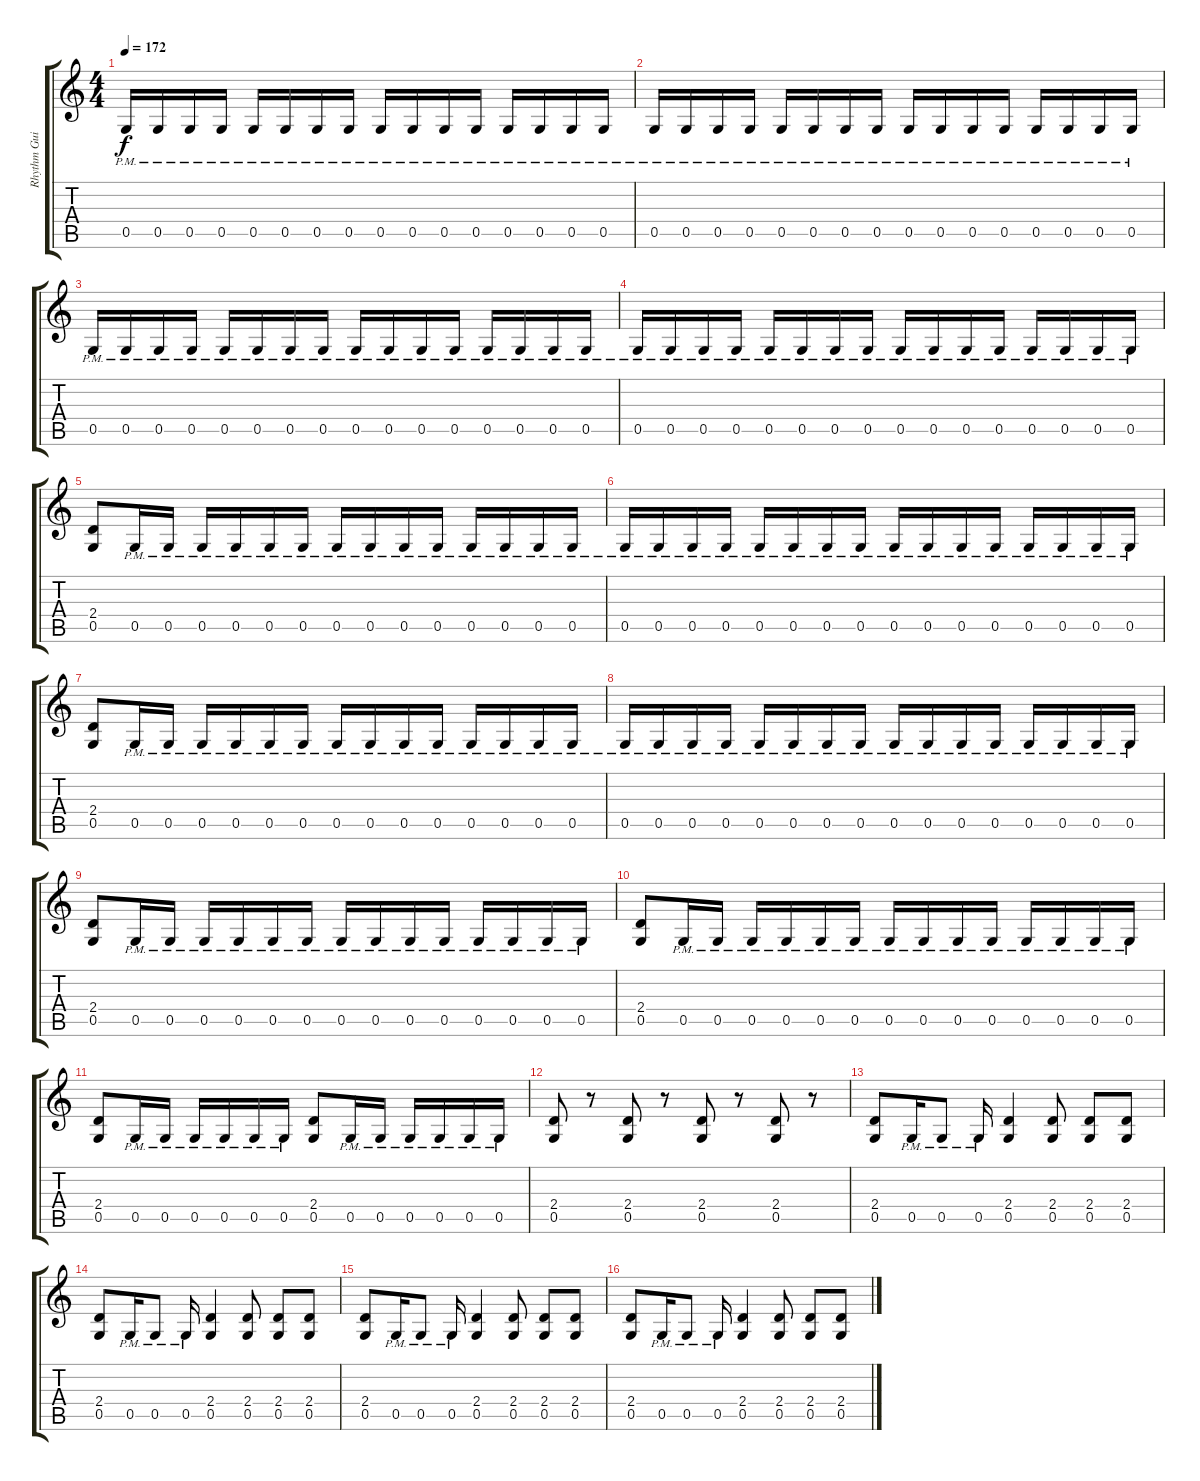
\track ("Rhythm Guitar 1" "Rhythm Gui") {instrument distortionguitar}
\staff {score tabs}
\tuning (D4 A3 F3 C3 G2 C2) {hide}
\ts (4 4)
\tempo 172
\clef g2
\ks c
0.5{pm}.16{dy f} 0.5{pm}.16 0.5{pm}.16 0.5{pm}.16 0.5{pm}.16 0.5{pm}.16 0.5{pm}.16 0.5{pm}.16 0.5{pm}.16 0.5{pm}.16 0.5{pm}.16 0.5{pm}.16 0.5{pm}.16 0.5{pm}.16 0.5{pm}.16 0.5{pm}.16 |
0.5{pm}.16 0.5{pm}.16 0.5{pm}.16 0.5{pm}.16 0.5{pm}.16 0.5{pm}.16 0.5{pm}.16 0.5{pm}.16 0.5{pm}.16 0.5{pm}.16 0.5{pm}.16 0.5{pm}.16 0.5{pm}.16 0.5{pm}.16 0.5{pm}.16 0.5{pm}.16 |
0.5{pm}.16 0.5{pm}.16 0.5{pm}.16 0.5{pm}.16 0.5{pm}.16 0.5{pm}.16 0.5{pm}.16 0.5{pm}.16 0.5{pm}.16 0.5{pm}.16 0.5{pm}.16 0.5{pm}.16 0.5{pm}.16 0.5{pm}.16 0.5{pm}.16 0.5{pm}.16 |
0.5{pm}.16 0.5{pm}.16 0.5{pm}.16 0.5{pm}.16 0.5{pm}.16 0.5{pm}.16 0.5{pm}.16 0.5{pm}.16 0.5{pm}.16 0.5{pm}.16 0.5{pm}.16 0.5{pm}.16 0.5{pm}.16 0.5{pm}.16 0.5{pm}.16 0.5{pm}.16 |
(2.4 0.5).8 0.5{pm}.16 0.5{pm}.16 0.5{pm}.16 0.5{pm}.16 0.5{pm}.16 0.5{pm}.16 0.5{pm}.16 0.5{pm}.16 0.5{pm}.16 0.5{pm}.16 0.5{pm}.16 0.5{pm}.16 0.5{pm}.16 0.5{pm}.16 |
0.5{pm}.16 0.5{pm}.16 0.5{pm}.16 0.5{pm}.16 0.5{pm}.16 0.5{pm}.16 0.5{pm}.16 0.5{pm}.16 0.5{pm}.16 0.5{pm}.16 0.5{pm}.16 0.5{pm}.16 0.5{pm}.16 0.5{pm}.16 0.5{pm}.16 0.5{pm}.16 |
(2.4 0.5).8 0.5{pm}.16 0.5{pm}.16 0.5{pm}.16 0.5{pm}.16 0.5{pm}.16 0.5{pm}.16 0.5{pm}.16 0.5{pm}.16 0.5{pm}.16 0.5{pm}.16 0.5{pm}.16 0.5{pm}.16 0.5{pm}.16 0.5{pm}.16 |
0.5{pm}.16 0.5{pm}.16 0.5{pm}.16 0.5{pm}.16 0.5{pm}.16 0.5{pm}.16 0.5{pm}.16 0.5{pm}.16 0.5{pm}.16 0.5{pm}.16 0.5{pm}.16 0.5{pm}.16 0.5{pm}.16 0.5{pm}.16 0.5{pm}.16 0.5{pm}.16 |
(2.4 0.5).8 0.5{pm}.16 0.5{pm}.16 0.5{pm}.16 0.5{pm}.16 0.5{pm}.16 0.5{pm}.16 0.5{pm}.16 0.5{pm}.16 0.5{pm}.16 0.5{pm}.16 0.5{pm}.16 0.5{pm}.16 0.5{pm}.16 0.5{pm}.16 |
(2.4 0.5).8 0.5{pm}.16 0.5{pm}.16 0.5{pm}.16 0.5{pm}.16 0.5{pm}.16 0.5{pm}.16 0.5{pm}.16 0.5{pm}.16 0.5{pm}.16 0.5{pm}.16 0.5{pm}.16 0.5{pm}.16 0.5{pm}.16 0.5{pm}.16 |
(2.4 0.5).8 0.5{pm}.16 0.5{pm}.16 0.5{pm}.16 0.5{pm}.16 0.5{pm}.16 0.5{pm}.16 (2.4 0.5).8 0.5{pm}.16 0.5{pm}.16 0.5{pm}.16 0.5{pm}.16 0.5{pm}.16 0.5{pm}.16 |
(2.4 0.5).8 r.8 (2.4 0.5).8 r.8 (2.4 0.5).8 r.8 (2.4 0.5).8 r.8 |
(2.4 0.5).8 0.5{pm}.16 0.5{pm}.8 0.5{pm}.16 (2.4 0.5).4 (2.4 0.5).8 (2.4 0.5).8 (2.4 0.5).8 |
(2.4 0.5).8 0.5{pm}.16 0.5{pm}.8 0.5{pm}.16 (2.4 0.5).4 (2.4 0.5).8 (2.4 0.5).8 (2.4 0.5).8 |
(2.4 0.5).8 0.5{pm}.16 0.5{pm}.8 0.5{pm}.16 (2.4 0.5).4 (2.4 0.5).8 (2.4 0.5).8 (2.4 0.5).8 |
(2.4 0.5).8 0.5{pm}.16 0.5{pm}.8 0.5{pm}.16 (2.4 0.5).4 (2.4 0.5).8 (2.4 0.5).8 (2.4 0.5).8
